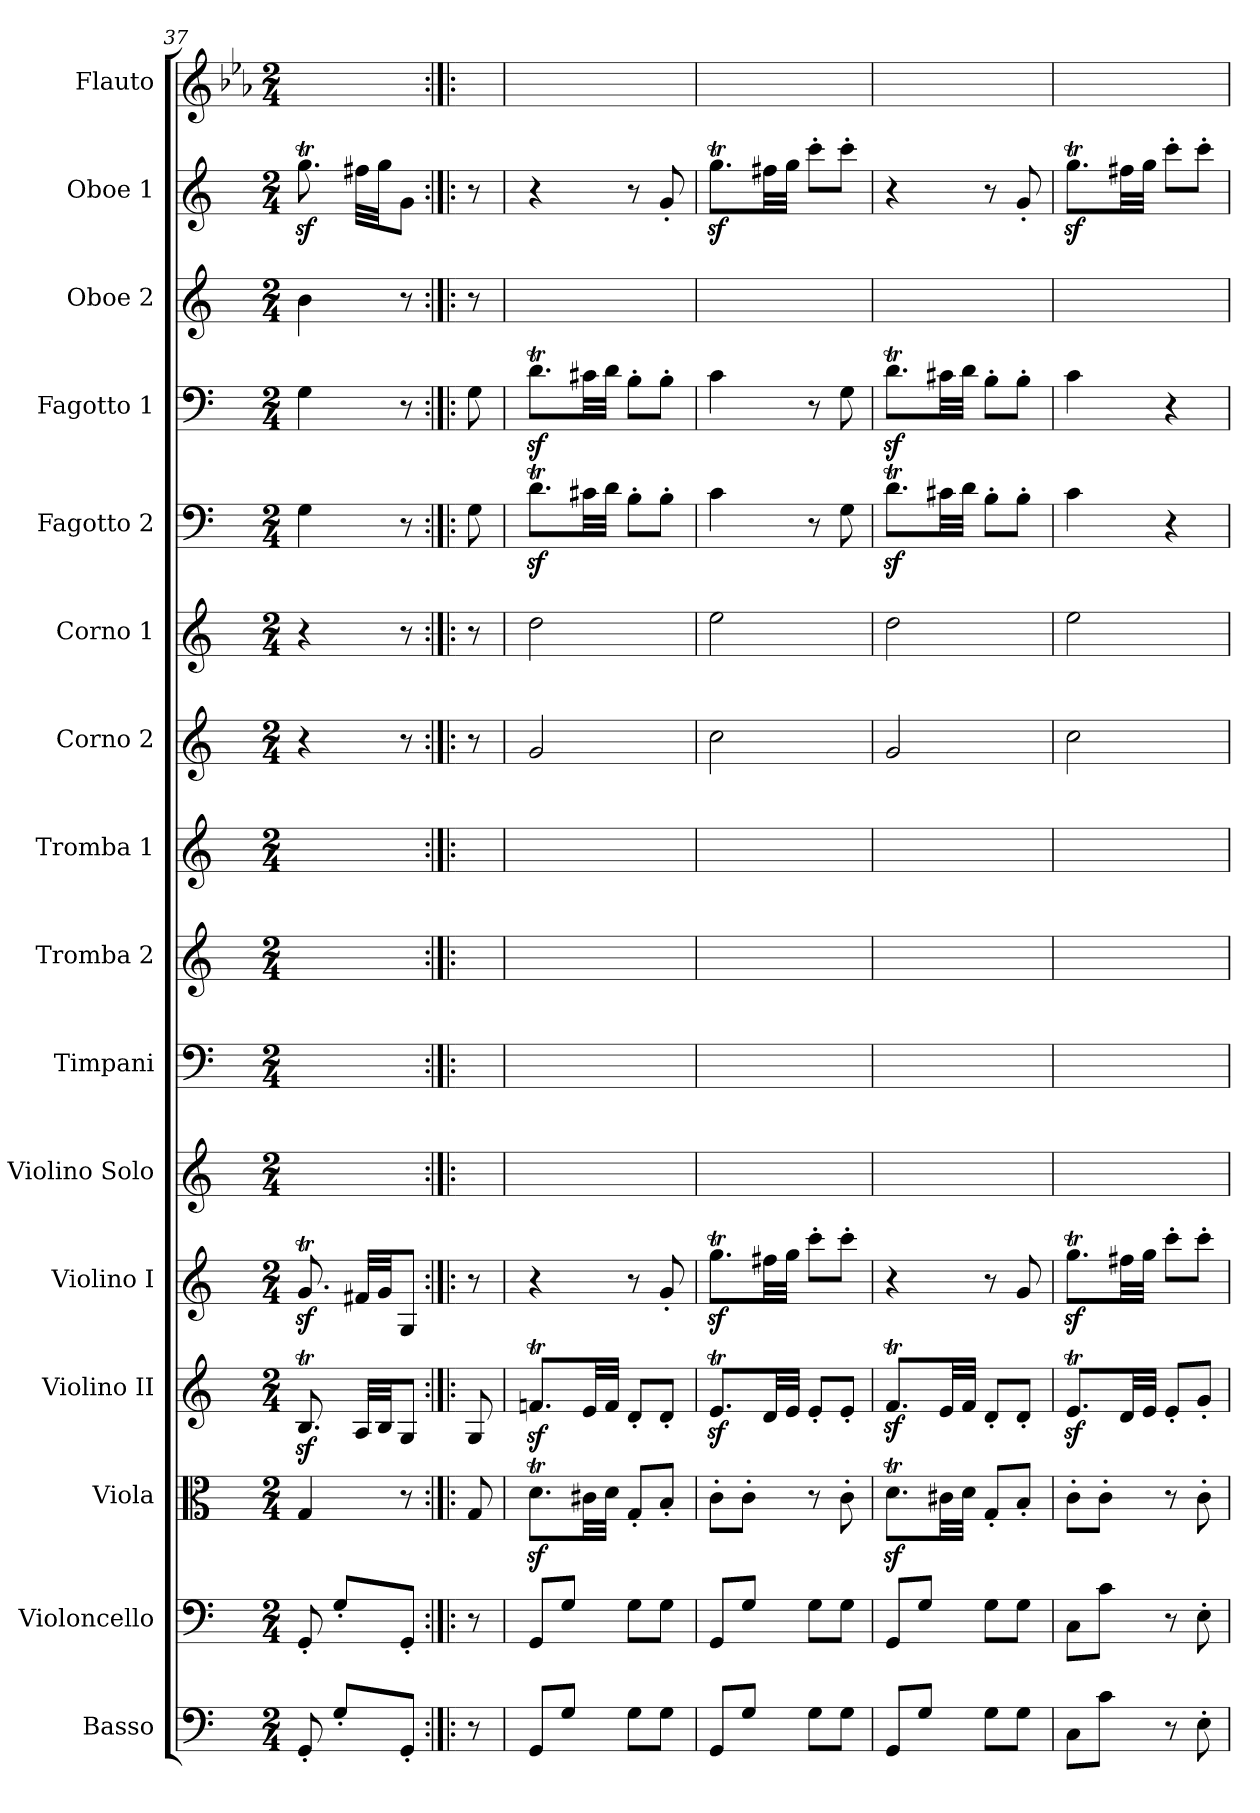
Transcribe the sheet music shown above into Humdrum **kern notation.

**kern	**kern	**kern	**kern	**kern	**kern	**kern	**kern	**kern	**kern	**kern	**kern	**kern	**kern	**kern	**kern
*part16	*part15	*part14	*part13	*part12	*part11	*part10	*part9	*part8	*part7	*part6	*part5	*part4	*part3	*part2	*part1
*staff16	*staff15	*staff14	*staff13	*staff12	*staff11	*staff10	*staff9	*staff8	*staff7	*staff6	*staff5	*staff4	*staff3	*staff2	*staff1
*I"Basso	*I"Violoncello	*I"Viola	*I"Violino II	*I"Violino I	*I"Violino Solo	*I"Timpani	*I"Tromba 2	*I"Tromba 1	*I"Corno 2	*I"Corno 1	*I"Fagotto 2	*I"Fagotto 1	*I"Oboe 2	*I"Oboe 1	*I"Flauto
*	*I'Vc	*I'Vla	*I'Vln	*I'Vln	*I'Vln	*	*	*	*	*	*	*	*I'Ob	*I'Ob	*I'Fl
*clefF4	*clefF4	*clefC3	*clefG2	*clefG2	*clefG2	*clefF4	*clefG2	*clefG2	*clefG2	*clefG2	*clefF4	*clefF4	*clefG2	*clefG2	*clefG2
*ITrd7c12	*	*	*	*	*	*	*ITrd1c2	*ITrd1c2	*ITrd7c12	*ITrd7c12	*	*	*	*	*
*k[]	*k[]	*k[]	*k[]	*k[]	*	*	*	*	*	*	*k[]	*k[]	*k[]	*k[]	*k[b-e-a-]
*M2/4	*M2/4	*M2/4	*M2/4	*M2/4	*M2/4	*M2/4	*M2/4	*M2/4	*M2/4	*M2/4	*M2/4	*M2/4	*M2/4	*M2/4	*M2/4
=37	=37	=37	=37	=37	=37	=37	=37	=37	=37	=37	=37	=37	=37	=37	=37
8GGG'	8GG'	4G	8.Bzt	8.gzT	4.ryy	4.ryy	4.ryy	4.ryy	4r	4r	4G	4G	4b	8.ggzT	4.ryy
8GG'/L	8G'/L	.	.	.	.	.	.	.	.	.	.	.	.	.	.
.	.	.	32A/LLL	32f#X/LLL	.	.	.	.	.	.	.	.	.	32ff#X\LLL	.
.	.	.	32B/JJ	32g/JJ	.	.	.	.	.	.	.	.	.	32gg\JJ	.
8GGG'/J	8GG'/J	8r	8G/J	8G/J	.	.	.	.	8r	8r	8r	8r	8r	8g\J	.
=38:|!|:	=38:|!|:	=38:|!|:	=38:|!|:	=38:|!|:	=38:|!|:	=38:|!|:	=38:|!|:	=38:|!|:	=38:|!|:	=38:|!|:	=38:|!|:	=38:|!|:	=38:|!|:	=38:|!|:	=38:|!|:
8r	8r	8G	8G	8r	8ryy	8ryy	8ryy	8ryy	8r	8r	8G	8G	8r	8r	8ryy
=39	=39	=39	=39	=39	=39	=39	=39	=39	=39	=39	=39	=39	=39	=39	=39
8GGG/L	8GG/L	8.dzT\L	8.fnzT/L	4r	2ryy	2ryy	2ryy	2ryy	2G	2d	8.dzT\L	8.dzT\L	2ryy	4r	2ryy
8GG/J	8G/J	.	.	.	.	.	.	.	.	.	.	.	.	.	.
.	.	32c#X\LL	32e/LL	.	.	.	.	.	.	.	32c#X\LL	32c#X\LL	.	.	.
.	.	32d\JJJ	32f/JJJ	.	.	.	.	.	.	.	32d\JJJ	32d\JJJ	.	.	.
8GG\L	8G\L	8G'/L	8d'/L	8r	.	.	.	.	.	.	8B'\L	8B'\L	.	8r	.
8GG\J	8G\J	8B'/J	8d'/J	8g'	.	.	.	.	.	.	8B'\J	8B'\J	.	8g'	.
=40	=40	=40	=40	=40	=40	=40	=40	=40	=40	=40	=40	=40	=40	=40	=40
8GGG/L	8GG/L	8c'\L	8.ezt/L	8.ggzT\L	2ryy	2ryy	2ryy	2ryy	2c	2e	4c	4c	2ryy	8.ggzT\L	2ryy
8GG/J	8G/J	8c'\J	.	.	.	.	.	.	.	.	.	.	.	.	.
.	.	.	32d/LL	32ff#X\LL	.	.	.	.	.	.	.	.	.	32ff#X\LL	.
.	.	.	32e/JJJ	32gg\JJJ	.	.	.	.	.	.	.	.	.	32gg\JJJ	.
8GG\L	8G\L	8r	8e'/L	8ccc'\L	.	.	.	.	.	.	8r	8r	.	8ccc'\L	.
8GG\J	8G\J	8c'	8e'/J	8ccc'\J	.	.	.	.	.	.	8G	8G	.	8ccc'\J	.
=41	=41	=41	=41	=41	=41	=41	=41	=41	=41	=41	=41	=41	=41	=41	=41
8GGG/L	8GG/L	8.dzT\L	8.fzT/L	4r	2ryy	2ryy	2ryy	2ryy	2G	2d	8.dzT\L	8.dzT\L	2ryy	4r	2ryy
8GG/J	8G/J	.	.	.	.	.	.	.	.	.	.	.	.	.	.
.	.	32c#X\LL	32e/LL	.	.	.	.	.	.	.	32c#X\LL	32c#X\LL	.	.	.
.	.	32d\JJJ	32f/JJJ	.	.	.	.	.	.	.	32d\JJJ	32d\JJJ	.	.	.
8GG\L	8G\L	8G'/L	8d'/L	8r	.	.	.	.	.	.	8B'\L	8B'\L	.	8r	.
8GG\J	8G\J	8B'/J	8d'/J	8g	.	.	.	.	.	.	8B'\J	8B'\J	.	8g'	.
=42	=42	=42	=42	=42	=42	=42	=42	=42	=42	=42	=42	=42	=42	=42	=42
8CC\L	8C\L	8c'\L	8.ezt/L	8.ggzT\L	2ryy	2ryy	2ryy	2ryy	2c	2e	4c	4c	2ryy	8.ggzT\L	2ryy
8C\J	8c\J	8c'\J	.	.	.	.	.	.	.	.	.	.	.	.	.
.	.	.	32d/LL	32ff#X\LL	.	.	.	.	.	.	.	.	.	32ff#X\LL	.
.	.	.	32e/JJJ	32gg\JJJ	.	.	.	.	.	.	.	.	.	32gg\JJJ	.
8r	8r	8r	8e'/L	8ccc'\L	.	.	.	.	.	.	4r	4r	.	8ccc'\L	.
8EE'	8E'	8c'	8g'/J	8ccc'\J	.	.	.	.	.	.	.	.	.	8ccc'\J	.
=	=	=	=	=	=	=	=	=	=	=	=	=	=	=	=
*-	*-	*-	*-	*-	*-	*-	*-	*-	*-	*-	*-	*-	*-	*-	*-
